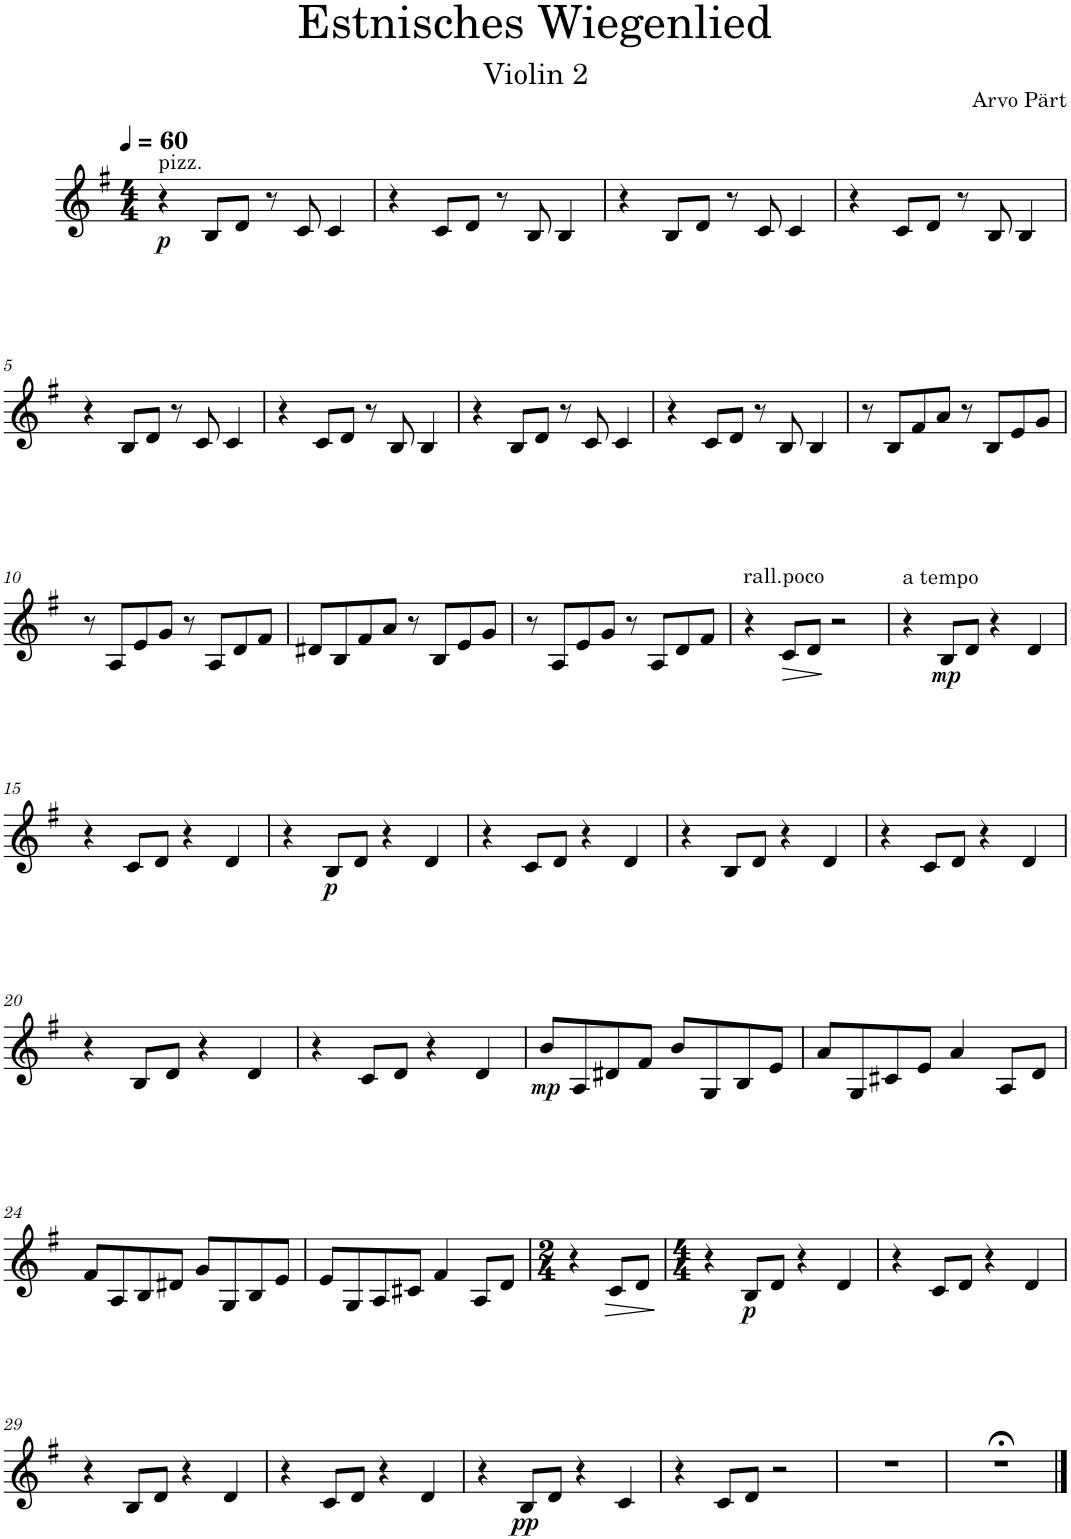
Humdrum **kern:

**kern	**dynam
*part1	*part1
*staff1	*staff1
*I"Violin	*
*I'Vln.	*
*clefG2	*
*k[f#]	*
*M4/4	*
*MM60	*
=1	=1
!LO:TX:a:t=pizz.	!
!	!LO:DY:b
4r	p
8B/L	.
8d/J	.
8r	.
8c/	.
4c/	.
=2	=2
4r	.
8c/L	.
8d/J	.
8r	.
8B/	.
4B/	.
=3	=3
4r	.
8B/L	.
8d/J	.
8r	.
8c/	.
4c/	.
=4	=4
4r	.
8c/L	.
8d/J	.
8r	.
8B/	.
4B/	.
!!LO:LB:g=z
=5	=5
4r	.
8B/L	.
8d/J	.
8r	.
8c/	.
4c/	.
=6	=6
4r	.
8c/L	.
8d/J	.
8r	.
8B/	.
4B/	.
=7	=7
4r	.
8B/L	.
8d/J	.
8r	.
8c/	.
4c/	.
=8	=8
4r	.
8c/L	.
8d/J	.
8r	.
8B/	.
4B/	.
=9	=9
8r	.
8B/L	.
8f#/	.
8a/J	.
8r	.
8B/L	.
8e/	.
8g/J	.
!!LO:LB:g=z
=10	=10
8r	.
8A/L	.
8e/	.
8g/J	.
8r	.
8A/L	.
8d/	.
8f#/J	.
=11	=11
8d#X/L	.
8B/	.
8f#/	.
8a/J	.
8r	.
8B/L	.
8e/	.
8g/J	.
=12	=12
8r	.
8A/L	.
8e/	.
8g/J	.
8r	.
8A/L	.
8d/	.
8f#/J	.
=13	=13
!LO:TX:a:t=rall.poco	!
4r	.
!	!LO:HP:b
8c/L	>
8d/J	.
2r	]
=14	=14
!LO:TX:a:t=a tempo	!
4r	.
!	!LO:DY:b
8B/L	mp
8d/J	.
4r	.
4d/	.
!!LO:LB:g=z
=15	=15
4r	.
8c/L	.
8d/J	.
4r	.
4d/	.
=16	=16
4r	.
!	!LO:DY:b
8B/L	p
8d/J	.
4r	.
4d/	.
=17	=17
4r	.
8c/L	.
8d/J	.
4r	.
4d/	.
=18	=18
4r	.
8B/L	.
8d/J	.
4r	.
4d/	.
=19	=19
4r	.
8c/L	.
8d/J	.
4r	.
4d/	.
!!LO:LB:g=z
=20	=20
4r	.
8B/L	.
8d/J	.
4r	.
4d/	.
=21	=21
4r	.
8c/L	.
8d/J	.
4r	.
4d/	.
=22	=22
!	!LO:DY:b
8b/L	mp
8A/	.
8d#X/	.
8f#/J	.
8b/L	.
8G/	.
8B/	.
8e/J	.
=23	=23
8a/L	.
8G/	.
8c#X/	.
8e/J	.
4a/	.
8A/L	.
8d/J	.
!!LO:LB:g=z
=24	=24
8f#/L	.
8A/	.
8B/	.
8d#X/J	.
8g/L	.
8G/	.
8B/	.
8e/J	.
=25	=25
8e/L	.
8G/	.
8A/	.
8c#X/J	.
4f#/	.
8A/L	.
8d/J	.
=26	=26
*M2/4	*
4r	.
!	!LO:HP:b
8c/L	>
8d/J	.
.	]
=27	=27
*M4/4	*
4r	.
!	!LO:DY:b
8B/L	p
8d/J	.
4r	.
4d/	.
=28	=28
4r	.
8c/L	.
8d/J	.
4r	.
4d/	.
!!LO:LB:g=z
=29	=29
4r	.
8B/L	.
8d/J	.
4r	.
4d/	.
=30	=30
4r	.
8c/L	.
8d/J	.
4r	.
4d/	.
=31	=31
4r	.
!	!LO:DY:b
8B/L	pp
8d/J	.
4r	.
4c/	.
=32	=32
4r	.
8c/L	.
8d/J	.
2r	.
=33	=33
1r	.
=34	=34
1r;<	.
==	==
*-	*-
